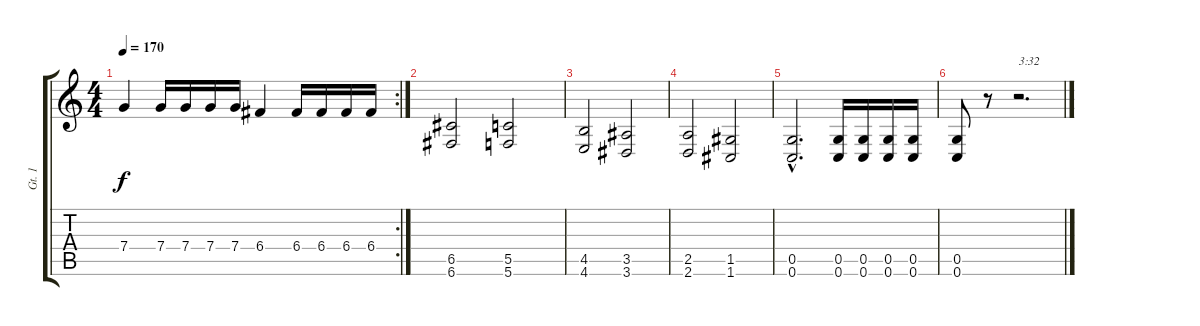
\track ("Gt. 1" "Gt. 1") {instrument overdrivenguitar}
\staff {score tabs}
\tuning (D4 A3 F3 C3 G2 C2) {hide}
\rc 2
\ts (4 4)
\tempo 170
\clef g2
\ks c
7.4.4{dy f} 7.4.16 7.4.16 7.4.16 7.4.16 6.4.4 6.4.16 6.4.16 6.4.16 6.4.16 |
(6.5 6.6).2 (5.5 5.6).2 |
(4.5 4.6).2 (3.5 3.6).2 |
(2.5 2.6).2 (1.5 1.6).2 |
(0.5{hac} 0.6{hac}).2{d} (0.5 0.6).16 (0.5 0.6).16 (0.5 0.6).16 (0.5 0.6).16 |
(0.5 0.6).8 r.8 r.2{d txt "3:32"}
